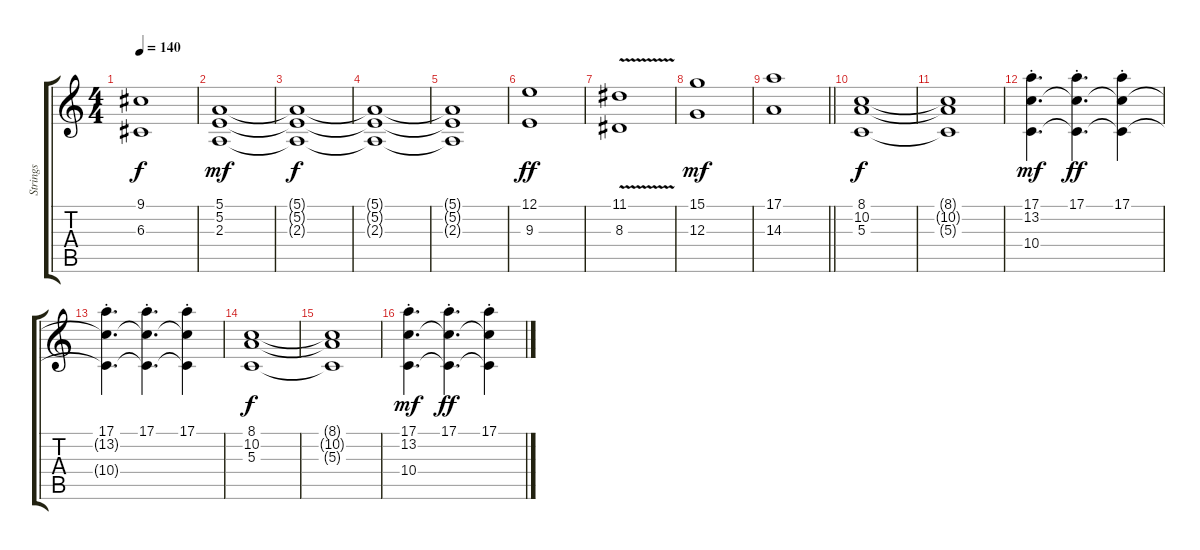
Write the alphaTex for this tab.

\track ("Strings" "Strings") {instrument stringensemble1}
\staff {score tabs}
\tuning (E4 B3 G3 D3 A2 E2) {hide}
\ts (4 4)
\tempo 140
\clef g2
\ks c
(9.1 6.3).1{dy f} |
(5.1 5.2 2.3).1{dy mf} |
(5.1{t} 5.2{t} 2.3{t}).1{dy f} |
(5.1{t} 5.2{t} 2.3{t}).1 |
(5.1{t} 5.2{t} 2.3{t}).1 |
(12.1 9.3).1{dy ff} |
(11.1{v} 8.3).1 |
(15.1 12.3).1{dy mf} |
\barLineRight lightlight
(17.1 14.3).1 |
(8.1 10.2 5.3).1{dy f} |
(8.1{t} 10.2{t} 5.3{t}).1 |
(17.1{st} 13.2 10.4).4{d dy mf} (17.1{st} 13.2{t} 10.4{t}).4{d dy ff} (17.1{st} 13.2{t} 10.4{t}).4 |
(17.1{st} 13.2{t} 10.4{t}).4{d} (17.1{st} 13.2{t} 10.4{t}).4{d} (17.1{st} 13.2{t} 10.4{t}).4 |
(8.1 10.2 5.3).1{dy f} |
(8.1{t} 10.2{t} 5.3{t}).1 |
(17.1{st} 13.2 10.4).4{d dy mf} (17.1{st} 13.2{t} 10.4{t}).4{d dy ff} (17.1{st} 13.2{t} 10.4{t}).4
